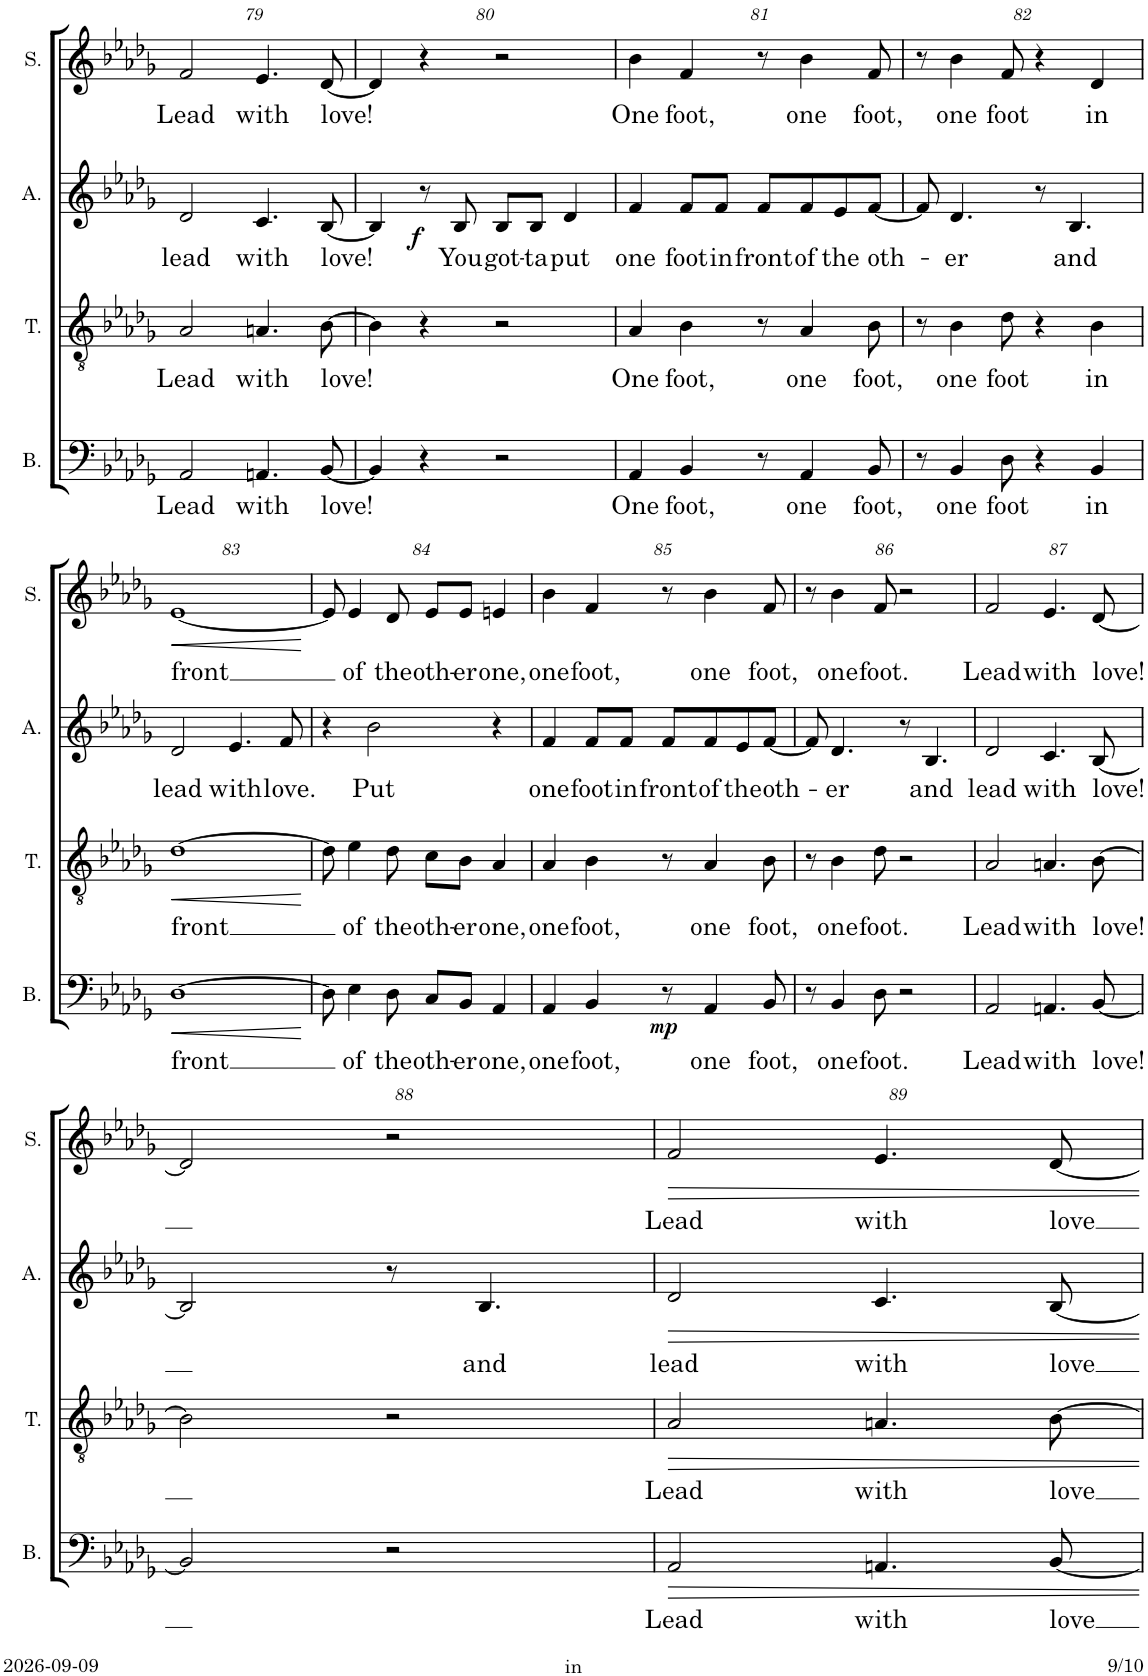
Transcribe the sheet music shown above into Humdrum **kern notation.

**kern	**text	**dynam	**kern	**text	**dynam	**kern	**text	**dynam	**kern	**text	**dynam
*part4	*part4	*part4	*part3	*part3	*part3	*part2	*part2	*part2	*part1	*part1	*part1
*staff4	*staff4	*staff4	*staff3	*staff3	*staff3	*staff2	*staff2	*staff2	*staff1	*staff1	*staff1
*I"Bass	*	*	*I"Tenor	*	*	*I"Alto	*	*	*I"Soprano	*	*
*I'B.	*	*	*I'T.	*	*	*I'A.	*	*	*I'S.	*	*
!!LO:PB:g=z
*clefF4	*	*	*clefGv2	*	*	*clefG2	*	*	*clefG2	*	*
*k[b-e-a-d-g-]	*	*	*k[b-e-a-d-g-]	*	*	*k[b-e-a-d-g-]	*	*	*k[b-e-a-d-g-]	*	*
*M4/4	*	*	*M4/4	*	*	*M4/4	*	*	*M4/4	*	*
=79	=79	=79	=79	=79	=79	=79	=79	=79	=79	=79	=79
!	!LO:LY:b	!	!	!LO:LY:b	!	!	!LO:LY:b	!	!	!LO:LY:b	!
2AA-/	Lead	.	2A-/	Lead	.	2d-/	lead	.	2f/	Lead	.
!	!LO:LY:b	!	!	!LO:LY:b	!	!	!LO:LY:b	!	!	!LO:LY:b	!
4.AAn/	with	.	4.An/	with	.	4.c/	with	.	4.e-/	with	.
!	!LO:LY:b	!	!	!LO:LY:b	!	!	!LO:LY:b	!	!	!LO:LY:b	!
[8BB-/	love!	.	[8B-\	love!	.	[8B-/	love!	.	[8d-/	love!	.
=80	=80	=80	=80	=80	=80	=80	=80	=80	=80	=80	=80
4BB-/]	.	.	4B-\]	.	.	4B-/]	.	.	4d-/]	.	.
!	!	!	!	!	!	!	!	!LO:DY:b	!	!	!
4r	.	.	4r	.	.	8r	.	f	4r	.	.
!	!	!	!	!	!	!	!LO:LY:b	!	!	!	!
.	.	.	.	.	.	8B-/	You	.	.	.	.
!	!	!	!	!	!	!	!LO:LY:b	!	!	!	!
2r	.	.	2r	.	.	8B-/L	got-	.	2r	.	.
!	!	!	!	!	!	!	!LO:LY:b	!	!	!	!
.	.	.	.	.	.	8B-/J	-ta	.	.	.	.
!	!	!	!	!	!	!	!LO:LY:b	!	!	!	!
.	.	.	.	.	.	4d-/	put	.	.	.	.
=81	=81	=81	=81	=81	=81	=81	=81	=81	=81	=81	=81
!	!LO:LY:b	!	!	!LO:LY:b	!	!	!LO:LY:b	!	!	!LO:LY:b	!
4AA-/	One	.	4A-/	One	.	4f/	one	.	4b-\	One	.
!	!LO:LY:b	!	!	!LO:LY:b	!	!	!LO:LY:b	!	!	!LO:LY:b	!
4BB-/	foot,	.	4B-\	foot,	.	8f/L	foot	.	4f/	foot,	.
!	!	!	!	!	!	!	!LO:LY:b	!	!	!	!
.	.	.	.	.	.	8f/J	in	.	.	.	.
!	!	!	!	!	!	!	!LO:LY:b	!	!	!	!
8r	.	.	8r	.	.	8f/L	front	.	8r	.	.
!	!LO:LY:b	!	!	!LO:LY:b	!	!	!LO:LY:b	!	!	!LO:LY:b	!
4AA-/	one	.	4A-/	one	.	8f/	of	.	4b-\	one	.
!	!	!	!	!	!	!	!LO:LY:b	!	!	!	!
.	.	.	.	.	.	8e-/	the	.	.	.	.
!	!LO:LY:b	!	!	!LO:LY:b	!	!	!LO:LY:b	!	!	!LO:LY:b	!
8BB-/	foot,	.	8B-\	foot,	.	[8f/J	oth-	.	8f/	foot,	.
=82	=82	=82	=82	=82	=82	=82	=82	=82	=82	=82	=82
8r	.	.	8r	.	.	8f/]	.	.	8r	.	.
!	!LO:LY:b	!	!	!LO:LY:b	!	!	!LO:LY:b	!	!	!LO:LY:b	!
4BB-/	one	.	4B-\	one	.	4.d-/	-er	.	4b-\	one	.
!	!LO:LY:b	!	!	!LO:LY:b	!	!	!	!	!	!LO:LY:b	!
8D-\	foot	.	8d-\	foot	.	.	.	.	8f/	foot	.
4r	.	.	4r	.	.	8r	.	.	4r	.	.
!	!	!	!	!	!	!	!LO:LY:b	!	!	!	!
.	.	.	.	.	.	4.B-/	and	.	.	.	.
!	!LO:LY:b	!	!	!LO:LY:b	!	!	!	!	!	!LO:LY:b	!
4BB-/	in	.	4B-\	in	.	.	.	.	4d-/	in	.
!!LO:LB:g=z
=83	=83	=83	=83	=83	=83	=83	=83	=83	=83	=83	=83
!	!LO:LY:b	!LO:HP:b	!	!LO:LY:b	!LO:HP:b	!	!LO:LY:b	!	!	!LO:LY:b	!LO:HP:b
[1D-	front	<	[1d-	front	<	2d-/	lead	.	[1e-	front	<
!	!	!	!	!	!	!	!LO:LY:b	!	!	!	!
.	.	.	.	.	.	4.e-/	with	.	.	.	.
!	!	!	!	!	!	!	!LO:LY:b	!	!	!	!
.	.	.	.	.	.	8f/	love.	.	.	.	.
.	.	[	.	.	[	.	.	.	.	.	[
=84	=84	=84	=84	=84	=84	=84	=84	=84	=84	=84	=84
8D-\]	.	.	8d-\]	.	.	4r	.	.	8e-/]	.	.
!	!LO:LY:b	!	!	!LO:LY:b	!	!	!	!	!	!LO:LY:b	!
4E-\	of	.	4e-\	of	.	.	.	.	4e-/	of	.
!	!	!	!	!	!	!	!LO:LY:b	!	!	!	!
.	.	.	.	.	.	2b-\	Put	.	.	.	.
!	!LO:LY:b	!	!	!LO:LY:b	!	!	!	!	!	!LO:LY:b	!
8D-\	the	.	8d-\	the	.	.	.	.	8d-/	the	.
!	!LO:LY:b	!	!	!LO:LY:b	!	!	!	!	!	!LO:LY:b	!
8C/L	oth-	.	8c\L	oth-	.	.	.	.	8e-/L	oth-	.
!	!LO:LY:b	!	!	!LO:LY:b	!	!	!	!	!	!LO:LY:b	!
8BB-/J	-er	.	8B-\J	-er	.	.	.	.	8e-/J	-er	.
!	!LO:LY:b	!	!	!LO:LY:b	!	!	!	!	!	!LO:LY:b	!
4AA-/	one,	.	4A-/	one,	.	4r	.	.	4en/	one,	.
=85	=85	=85	=85	=85	=85	=85	=85	=85	=85	=85	=85
!	!LO:LY:b	!	!	!LO:LY:b	!	!	!LO:LY:b	!	!	!LO:LY:b	!
4AA-/	one	.	4A-/	one	.	4f/	one	.	4b-\	one	.
!	!LO:LY:b	!	!	!LO:LY:b	!	!	!LO:LY:b	!	!	!LO:LY:b	!
4BB-/	foot,	.	4B-\	foot,	.	8f/L	foot	.	4f/	foot,	.
!	!	!	!	!	!	!	!LO:LY:b	!	!	!	!
.	.	.	.	.	.	8f/J	in	.	.	.	.
!	!	!	!	!	!	!	!LO:LY:b	!	!	!	!
8r	.	.	8r	.	.	8f/L	front	.	8r	.	.
!	!LO:LY:b	!LO:DY:b	!	!LO:LY:b	!	!	!LO:LY:b	!	!	!LO:LY:b	!
4AA-/	one	mp	4A-/	one	.	8f/	of	.	4b-\	one	.
!	!	!	!	!	!	!	!LO:LY:b	!	!	!	!
.	.	.	.	.	.	8e-/	the	.	.	.	.
!	!LO:LY:b	!	!	!LO:LY:b	!	!	!LO:LY:b	!	!	!LO:LY:b	!
8BB-/	foot,	.	8B-\	foot,	.	[8f/J	oth-	.	8f/	foot,	.
=86	=86	=86	=86	=86	=86	=86	=86	=86	=86	=86	=86
8r	.	.	8r	.	.	8f/]	.	.	8r	.	.
!	!LO:LY:b	!	!	!LO:LY:b	!	!	!LO:LY:b	!	!	!LO:LY:b	!
4BB-/	one	.	4B-\	one	.	4.d-/	-er	.	4b-\	one	.
!	!LO:LY:b	!	!	!LO:LY:b	!	!	!	!	!	!LO:LY:b	!
8D-\	foot.	.	8d-\	foot.	.	.	.	.	8f/	foot.	.
2r	.	.	2r	.	.	8r	.	.	2r	.	.
!	!	!	!	!	!	!	!LO:LY:b	!	!	!	!
.	.	.	.	.	.	4.B-/	and	.	.	.	.
=87	=87	=87	=87	=87	=87	=87	=87	=87	=87	=87	=87
!	!LO:LY:b	!	!	!LO:LY:b	!	!	!LO:LY:b	!	!	!LO:LY:b	!
2AA-/	Lead	.	2A-/	Lead	.	2d-/	lead	.	2f/	Lead	.
!	!LO:LY:b	!	!	!LO:LY:b	!	!	!LO:LY:b	!	!	!LO:LY:b	!
4.AAn/	with	.	4.An/	with	.	4.c/	with	.	4.e-/	with	.
!	!LO:LY:b	!	!	!LO:LY:b	!	!	!LO:LY:b	!	!	!LO:LY:b	!
[8BB-/	love!	.	[8B-\	love!	.	[8B-/	love!	.	[8d-/	love!	.
!!LO:LB:g=z
=88	=88	=88	=88	=88	=88	=88	=88	=88	=88	=88	=88
2BB-/]	.	.	2B-\]	.	.	2B-/]	.	.	2d-/]	.	.
2r	.	.	2r	.	.	8r	.	.	2r	.	.
!	!	!	!	!	!	!	!LO:LY:b	!	!	!	!
.	.	.	.	.	.	4.B-/	and	.	.	.	.
=89	=89	=89	=89	=89	=89	=89	=89	=89	=89	=89	=89
!	!LO:LY:b	!	!	!LO:LY:b	!	!	!LO:LY:b	!	!	!LO:LY:b	!
2AA-/	Lead	.	2A-/	Lead	.	2d-/	lead	.	2f/	Lead	.
!	!LO:LY:b	!	!	!LO:LY:b	!	!	!LO:LY:b	!	!	!LO:LY:b	!
4.AAn/	with	.	4.An/	with	.	4.c/	with	.	4.e-/	with	.
!	!LO:LY:b	!	!	!LO:LY:b	!	!	!LO:LY:b	!	!	!LO:LY:b	!
[8BB-/	love	.	[8B-\	love	.	[8B-/	love	.	[8d-/	love	.
=	=	=	=	=	=	=	=	=	=	=	=
*-	*-	*-	*-	*-	*-	*-	*-	*-	*-	*-	*-
